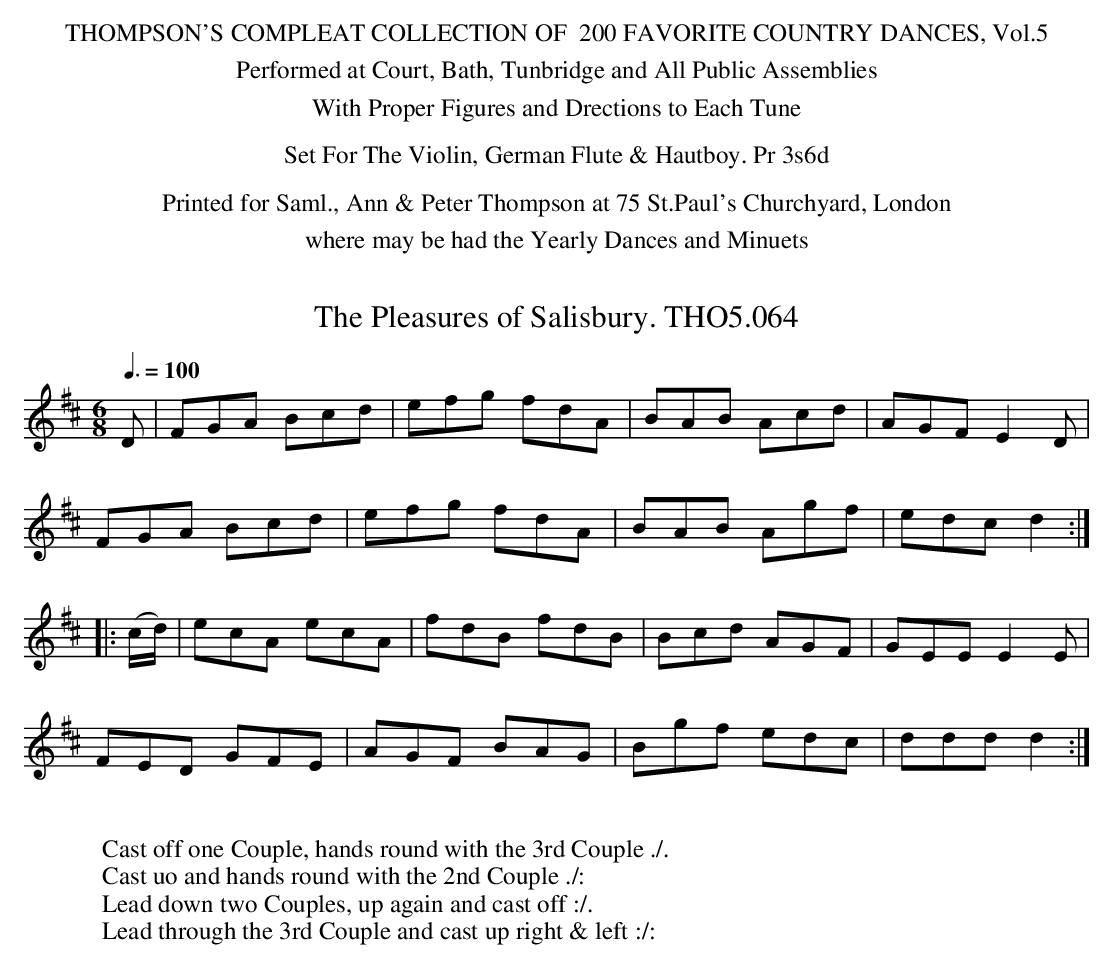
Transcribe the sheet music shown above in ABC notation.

X:1
T:Pleasures of Salisbury. THO5.064, The
M:6/8
L:1/8
Q:3/8=100
K:D
D|FGA Bcd|efg fdA|BAB Acd|AGF E2D|
FGA Bcd|efg fdA|BAB Agf|edc d2:|
|:(c/d/)|ecA ecA|fdB fdB|Bcd AGF|GEE E2E|
FED GFE|AGF BAG|Bgf edc|ddd d2:|
W:
W:Cast off one Couple, hands round with the 3rd Couple ./.
W:Cast uo and hands round with the 2nd Couple ./:
W:Lead down two Couples, up again and cast off :/.
W:Lead through the 3rd Couple and cast up right & left :/:
